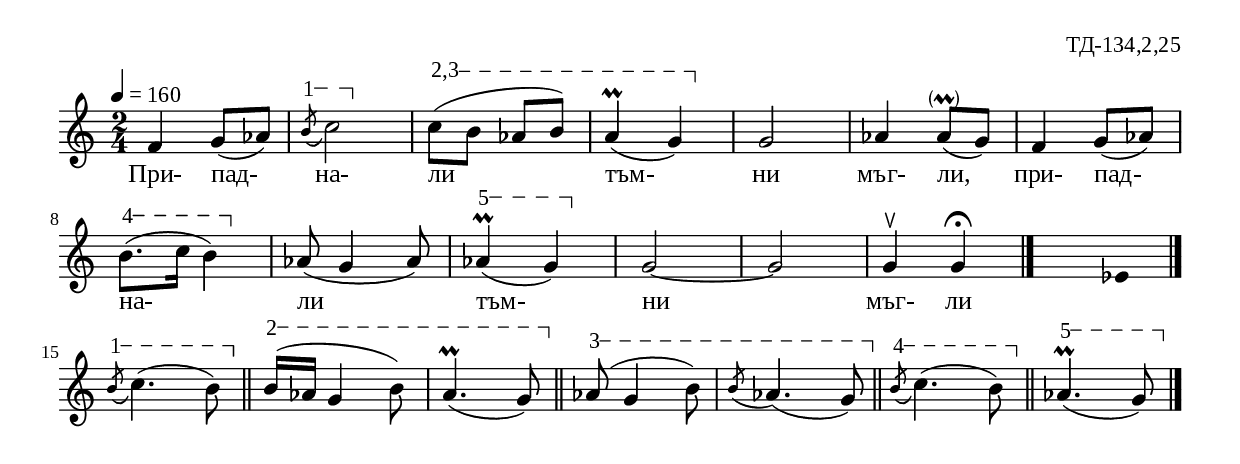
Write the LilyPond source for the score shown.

%{
laz_134_2_24
%}

\include "td-preamble.ly"

\score {
\relative c' {
\tempo 4 = 160
\time 2/4
f4 g8( aes) | 
\varA
\acciaccatura b8\startTextSpan c2\stopTextSpan | 
\varBC
c8\startTextSpan( b aes[ b]) | a4\prall( g\stopTextSpan) | 
\parS
g2 | aes4 aes8-\parenthesize\prall( g) | f4 g8( aes) | 
\break
\varD
b8.\startTextSpan( c16 b4\stopTextSpan) | 
aes8( g4 aes8) |
\varE
aes4\startTextSpan\prall( g\stopTextSpan) | 
g2~ | g2 | g4^\ltoe g\fermata
 \bar "|." 
 s4 \fixB ees \fixC
 \bar "|."
\break %%\endm
\varA
\acciaccatura b'8\startTextSpan c4.( b8\stopTextSpan) \bar "||"
\varB
b16\startTextSpan( aes g4 b8) | a4.\prall( g8\stopTextSpan) \bar "||"
\varC
aes8\startTextSpan( g4 b8) | \acciaccatura b8 aes4.( g8\stopTextSpan) \bar "||" 
\varD
\acciaccatura b8\startTextSpan c4.( b8\stopTextSpan)  \bar "||" 
\varE
aes4.\startTextSpan\prall( g8\stopTextSpan) 
 \bar "|."
}
\addlyrics { При- пад- на- ли тъм- ни мъг- ли, при- пад- на- ли тъм- ни мъг- ли }
%
\layout {
  indent = #0
  line-width = 190\mm
  ragged-right=##f
}
%
\midi { 
	\context {
		\Score
		tempoWholesPerMinute = #(ly:make-moment 160 4)
		}
	}
}
%
\header{
  opus = "ТД-134,2,25"
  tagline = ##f
}


